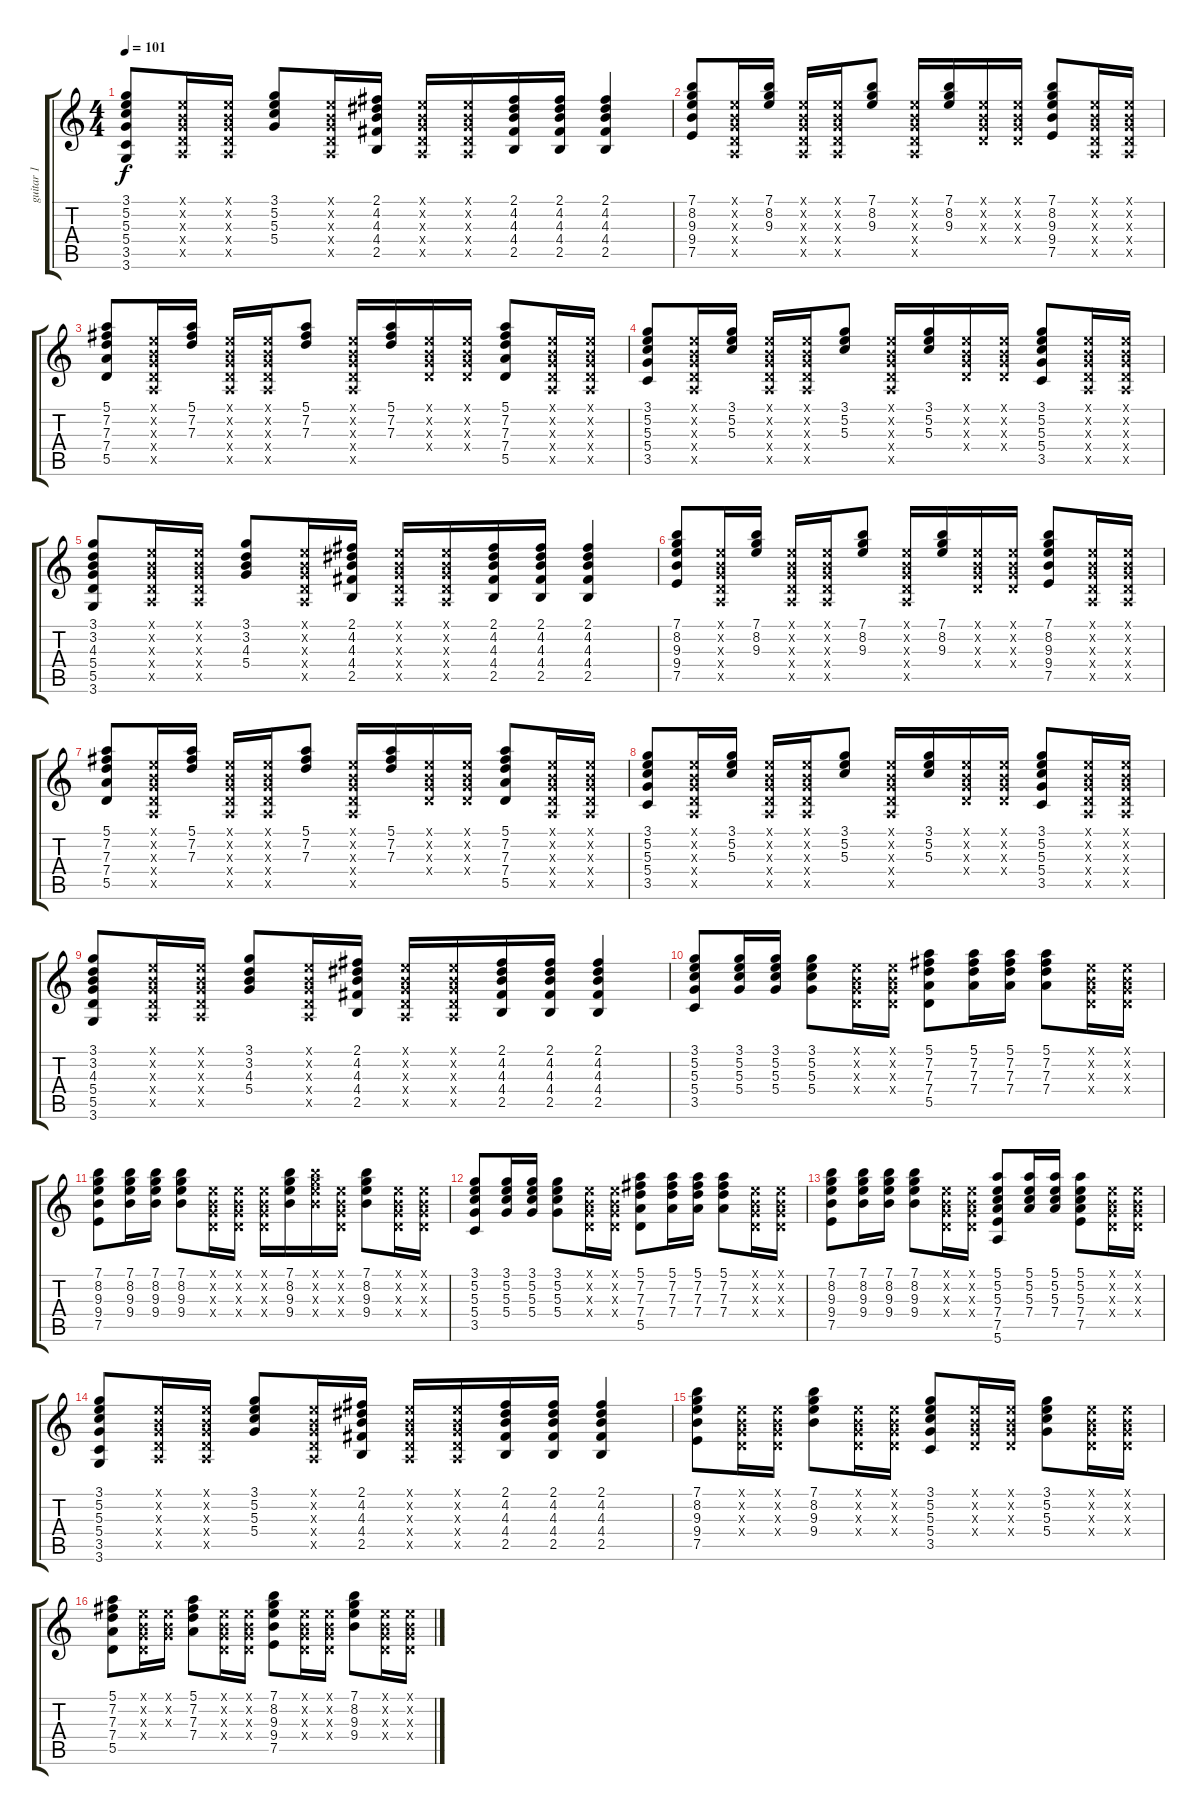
\track ("guitar 1" "guitar 1") {instrument acousticguitarsteel}
\staff {score tabs}
\tuning (E4 B3 G3 D3 A2 E2) {hide}
\ts (4 4)
\tempo 101
\clef g2
\ks c
(3.1 5.2 5.3 5.4 3.5 3.6).8{dy f} (0.1{x} 0.2{x} 0.3{x} 0.4{x} 0.5{x}).16 (0.1{x} 0.2{x} 0.3{x} 0.4{x} 0.5{x}).16 (3.1 5.2 5.3 5.4).8 (0.1{x} 0.2{x} 0.3{x} 0.4{x} 0.5{x}).16 (2.1 4.2 4.3 4.4 2.5).16 (0.1{x} 0.2{x} 0.3{x} 0.4{x} 0.5{x}).16 (0.1{x} 0.2{x} 0.3{x} 0.4{x} 0.5{x}).16 (2.1 4.2 4.3 4.4 2.5).16 (2.1 4.2 4.3 4.4 2.5).16 (2.1 4.2 4.3 4.4 2.5).4 |
(7.1 8.2 9.3 9.4 7.5).8 (0.1{x} 0.2{x} 0.3{x} 0.4{x} 0.5{x}).16 (7.1 8.2 9.3).16 (0.1{x} 0.2{x} 0.3{x} 0.4{x} 0.5{x}).16 (0.1{x} 0.2{x} 0.3{x} 0.4{x} 0.5{x}).16 (7.1 8.2 9.3).8 (0.1{x} 0.2{x} 0.3{x} 0.4{x} 0.5{x}).16 (7.1 8.2 9.3).16 (0.1{x} 0.2{x} 0.3{x} 0.4{x}).16 (0.1{x} 0.2{x} 0.3{x} 0.4{x}).16 (7.1 8.2 9.3 9.4 7.5).8 (0.1{x} 0.2{x} 0.3{x} 0.4{x} 0.5{x}).16 (0.1{x} 0.2{x} 0.3{x} 0.4{x} 0.5{x}).16 |
(5.1 7.2 7.3 7.4 5.5).8 (0.1{x} 0.2{x} 0.3{x} 0.4{x} 0.5{x}).16 (5.1 7.2 7.3).16 (0.1{x} 0.2{x} 0.3{x} 0.4{x} 0.5{x}).16 (0.1{x} 0.2{x} 0.3{x} 0.4{x} 0.5{x}).16 (5.1 7.2 7.3).8 (0.1{x} 0.2{x} 0.3{x} 0.4{x} 0.5{x}).16 (5.1 7.2 7.3).16 (0.1{x} 0.2{x} 0.3{x} 0.4{x}).16 (0.1{x} 0.2{x} 0.3{x} 0.4{x}).16 (5.1 7.2 7.3 7.4 5.5).8 (0.1{x} 0.2{x} 0.3{x} 0.4{x} 0.5{x}).16 (0.1{x} 0.2{x} 0.3{x} 0.4{x} 0.5{x}).16 |
(3.1 5.2 5.3 5.4 3.5).8 (0.1{x} 0.2{x} 0.3{x} 0.4{x} 0.5{x}).16 (3.1 5.2 5.3).16 (0.1{x} 0.2{x} 0.3{x} 0.4{x} 0.5{x}).16 (0.1{x} 0.2{x} 0.3{x} 0.4{x} 0.5{x}).16 (3.1 5.2 5.3).8 (0.1{x} 0.2{x} 0.3{x} 0.4{x} 0.5{x}).16 (3.1 5.2 5.3).16 (0.1{x} 0.2{x} 0.3{x} 0.4{x}).16 (0.1{x} 0.2{x} 0.3{x} 0.4{x}).16 (3.1 5.2 5.3 5.4 3.5).8 (0.1{x} 0.2{x} 0.3{x} 0.4{x} 0.5{x}).16 (0.1{x} 0.2{x} 0.3{x} 0.4{x} 0.5{x}).16 |
(3.1 3.2 4.3 5.4 5.5 3.6).8 (0.1{x} 0.2{x} 0.3{x} 0.4{x} 0.5{x}).16 (0.1{x} 0.2{x} 0.3{x} 0.4{x} 0.5{x}).16 (3.1 3.2 4.3 5.4).8 (0.1{x} 0.2{x} 0.3{x} 0.4{x} 0.5{x}).16 (2.1 4.2 4.3 4.4 2.5).16 (0.1{x} 0.2{x} 0.3{x} 0.4{x} 0.5{x}).16 (0.1{x} 0.2{x} 0.3{x} 0.4{x} 0.5{x}).16 (2.1 4.2 4.3 4.4 2.5).16 (2.1 4.2 4.3 4.4 2.5).16 (2.1 4.2 4.3 4.4 2.5).4 |
(7.1 8.2 9.3 9.4 7.5).8 (0.1{x} 0.2{x} 0.3{x} 0.4{x} 0.5{x}).16 (7.1 8.2 9.3).16 (0.1{x} 0.2{x} 0.3{x} 0.4{x} 0.5{x}).16 (0.1{x} 0.2{x} 0.3{x} 0.4{x} 0.5{x}).16 (7.1 8.2 9.3).8 (0.1{x} 0.2{x} 0.3{x} 0.4{x} 0.5{x}).16 (7.1 8.2 9.3).16 (0.1{x} 0.2{x} 0.3{x} 0.4{x}).16 (0.1{x} 0.2{x} 0.3{x} 0.4{x}).16 (7.1 8.2 9.3 9.4 7.5).8 (0.1{x} 0.2{x} 0.3{x} 0.4{x} 0.5{x}).16 (0.1{x} 0.2{x} 0.3{x} 0.4{x} 0.5{x}).16 |
(5.1 7.2 7.3 7.4 5.5).8 (0.1{x} 0.2{x} 0.3{x} 0.4{x} 0.5{x}).16 (5.1 7.2 7.3).16 (0.1{x} 0.2{x} 0.3{x} 0.4{x} 0.5{x}).16 (0.1{x} 0.2{x} 0.3{x} 0.4{x} 0.5{x}).16 (5.1 7.2 7.3).8 (0.1{x} 0.2{x} 0.3{x} 0.4{x} 0.5{x}).16 (5.1 7.2 7.3).16 (0.1{x} 0.2{x} 0.3{x} 0.4{x}).16 (0.1{x} 0.2{x} 0.3{x} 0.4{x}).16 (5.1 7.2 7.3 7.4 5.5).8 (0.1{x} 0.2{x} 0.3{x} 0.4{x} 0.5{x}).16 (0.1{x} 0.2{x} 0.3{x} 0.4{x} 0.5{x}).16 |
(3.1 5.2 5.3 5.4 3.5).8 (0.1{x} 0.2{x} 0.3{x} 0.4{x} 0.5{x}).16 (3.1 5.2 5.3).16 (0.1{x} 0.2{x} 0.3{x} 0.4{x} 0.5{x}).16 (0.1{x} 0.2{x} 0.3{x} 0.4{x} 0.5{x}).16 (3.1 5.2 5.3).8 (0.1{x} 0.2{x} 0.3{x} 0.4{x} 0.5{x}).16 (3.1 5.2 5.3).16 (0.1{x} 0.2{x} 0.3{x} 0.4{x}).16 (0.1{x} 0.2{x} 0.3{x} 0.4{x}).16 (3.1 5.2 5.3 5.4 3.5).8 (0.1{x} 0.2{x} 0.3{x} 0.4{x} 0.5{x}).16 (0.1{x} 0.2{x} 0.3{x} 0.4{x} 0.5{x}).16 |
(3.1 3.2 4.3 5.4 5.5 3.6).8 (0.1{x} 0.2{x} 0.3{x} 0.4{x} 0.5{x}).16 (0.1{x} 0.2{x} 0.3{x} 0.4{x} 0.5{x}).16 (3.1 3.2 4.3 5.4).8 (0.1{x} 0.2{x} 0.3{x} 0.4{x} 0.5{x}).16 (2.1 4.2 4.3 4.4 2.5).16 (0.1{x} 0.2{x} 0.3{x} 0.4{x} 0.5{x}).16 (0.1{x} 0.2{x} 0.3{x} 0.4{x} 0.5{x}).16 (2.1 4.2 4.3 4.4 2.5).16 (2.1 4.2 4.3 4.4 2.5).16 (2.1 4.2 4.3 4.4 2.5).4 |
(3.1 5.2 5.3 5.4 3.5).8 (3.1 5.2 5.3 5.4).16 (3.1 5.2 5.3 5.4).16 (3.1 5.2 5.3 5.4).8 (0.1{x} 0.2{x} 0.3{x} 0.4{x}).16 (0.1{x} 0.2{x} 0.3{x} 0.4{x}).16 (5.1 7.2 7.3 7.4 5.5).8 (5.1 7.2 7.3 7.4).16 (5.1 7.2 7.3 7.4).16 (5.1 7.2 7.3 7.4).8 (0.1{x} 0.2{x} 0.3{x} 0.4{x}).16 (0.1{x} 0.2{x} 0.3{x} 0.4{x}).16 |
(7.1 8.2 9.3 9.4 7.5).8 (7.1 8.2 9.3 9.4).16 (7.1 8.2 9.3 9.4).16 (7.1 8.2 9.3 9.4).8 (0.1{x} 0.2{x} 0.3{x} 0.4{x}).16 (0.1{x} 0.2{x} 0.3{x} 0.4{x}).16 (0.1{x} 0.2{x} 0.3{x} 0.4{x}).16 (7.1 8.2 9.3 9.4).16 (7.1{x} 8.2{x} 9.3{x} 9.4{x}).16 (0.1{x} 0.2{x} 0.3{x} 0.4{x}).16 (7.1 8.2 9.3 9.4).8 (0.1{x} 0.2{x} 0.3{x} 0.4{x}).16 (0.1{x} 0.2{x} 0.3{x} 0.4{x}).16 |
(3.1 5.2 5.3 5.4 3.5).8 (3.1 5.2 5.3 5.4).16 (3.1 5.2 5.3 5.4).16 (3.1 5.2 5.3 5.4).8 (0.1{x} 0.2{x} 0.3{x} 0.4{x}).16 (0.1{x} 0.2{x} 0.3{x} 0.4{x}).16 (5.1 7.2 7.3 7.4 5.5).8 (5.1 7.2 7.3 7.4).16 (5.1 7.2 7.3 7.4).16 (5.1 7.2 7.3 7.4).8 (0.1{x} 0.2{x} 0.3{x} 0.4{x}).16 (0.1{x} 0.2{x} 0.3{x} 0.4{x}).16 |
(7.1 8.2 9.3 9.4 7.5).8 (7.1 8.2 9.3 9.4).16 (7.1 8.2 9.3 9.4).16 (7.1 8.2 9.3 9.4).8 (0.1{x} 0.2{x} 0.3{x} 0.4{x}).16 (0.1{x} 0.2{x} 0.3{x} 0.4{x}).16 (5.1 5.2 5.3 7.4 7.5 5.6).8 (5.1 5.2 5.3 7.4).16 (5.1 5.2 5.3 7.4).16 (5.1 5.2 5.3 7.4 7.5).8 (0.1{x} 0.2{x} 0.3{x} 0.4{x}).16 (0.1{x} 0.2{x} 0.3{x} 0.4{x}).16 |
(3.1 5.2 5.3 5.4 3.5 3.6).8 (0.1{x} 0.2{x} 0.3{x} 0.4{x} 0.5{x}).16 (0.1{x} 0.2{x} 0.3{x} 0.4{x} 0.5{x}).16 (3.1 5.2 5.3 5.4).8 (0.1{x} 0.2{x} 0.3{x} 0.4{x} 0.5{x}).16 (2.1 4.2 4.3 4.4 2.5).16 (0.1{x} 0.2{x} 0.3{x} 0.4{x} 0.5{x}).16 (0.1{x} 0.2{x} 0.3{x} 0.4{x} 0.5{x}).16 (2.1 4.2 4.3 4.4 2.5).16 (2.1 4.2 4.3 4.4 2.5).16 (2.1 4.2 4.3 4.4 2.5).4 |
(7.1 8.2 9.3 9.4 7.5).8 (0.1{x} 0.2{x} 0.3{x} 0.4{x}).16 (0.1{x} 0.2{x} 0.3{x} 0.4{x}).16 (7.1 8.2 9.3 9.4).8 (0.1{x} 0.2{x} 0.3{x} 0.4{x}).16 (0.1{x} 0.2{x} 0.3{x} 0.4{x}).16 (3.1 5.2 5.3 5.4 3.5).8 (0.1{x} 0.2{x} 0.3{x} 0.4{x}).16 (0.1{x} 0.2{x} 0.3{x} 0.4{x}).16 (3.1 5.2 5.3 5.4).8 (0.1{x} 0.2{x} 0.3{x} 0.4{x}).16 (0.1{x} 0.2{x} 0.3{x} 0.4{x}).16 |
(5.1 7.2 7.3 7.4 5.5).8 (0.1{x} 0.2{x} 0.3{x} 0.4{x}).16 (0.1{x} 0.2{x} 0.3{x}).16 (5.1 7.2 7.3 7.4).8 (0.1{x} 0.2{x} 0.3{x} 0.4{x}).16 (0.1{x} 0.2{x} 0.3{x} 0.4{x}).16 (7.1 8.2 9.3 9.4 7.5).8 (0.1{x} 0.2{x} 0.3{x} 0.4{x}).16 (0.1{x} 0.2{x} 0.3{x} 0.4{x}).16 (7.1 8.2 9.3 9.4).8 (0.1{x} 0.2{x} 0.3{x} 0.4{x}).16 (0.1{x} 0.2{x} 0.3{x} 0.4{x}).16
